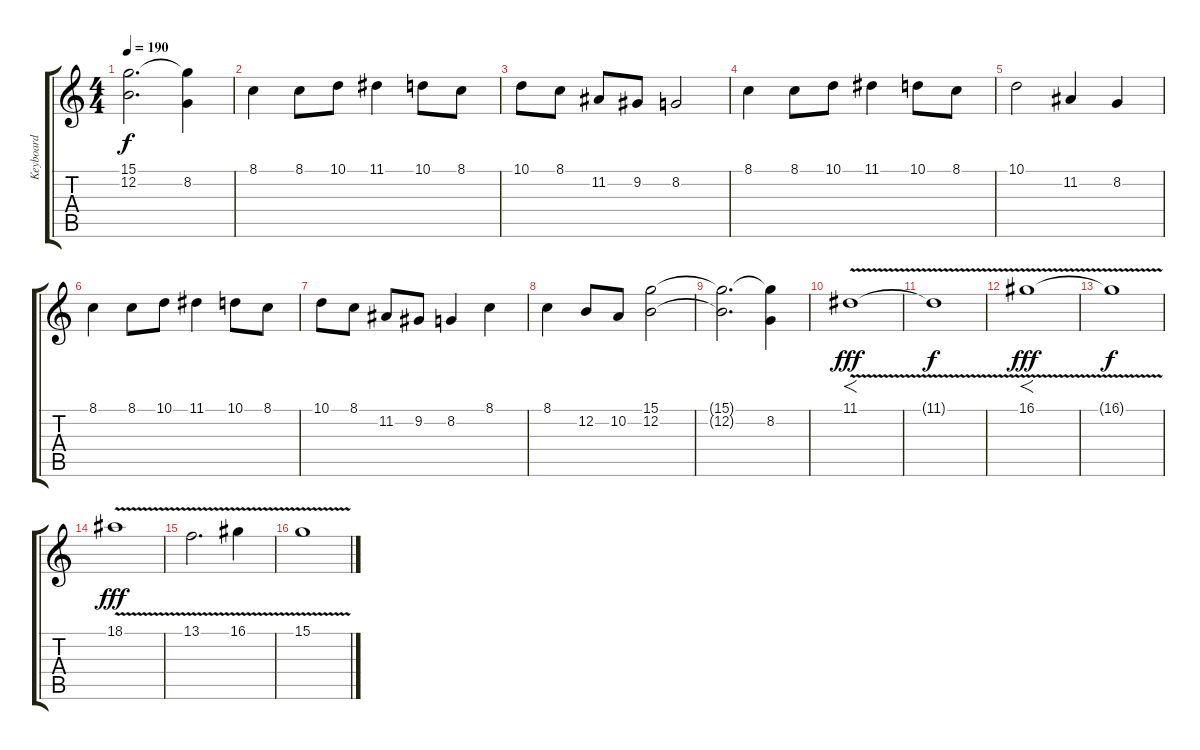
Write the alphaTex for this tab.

\track ("Keyboard" "Keyboard") {instrument stringensemble1}
\staff {score tabs}
\tuning (E4 B3 G3 D3 A2 E2) {hide}
\ts (4 4)
\tempo 190
\clef g2
\ks c
(15.1{t} 12.2{t}).2{d dy f} (15.1{t} 8.2).4 |
8.1.4 8.1.8 10.1.8 11.1.4 10.1.8 8.1.8 |
10.1.8 8.1.8 11.2.8 9.2.8 8.2.2 |
8.1.4 8.1.8 10.1.8 11.1.4 10.1.8 8.1.8 |
10.1.2 11.2.4 8.2.4 |
8.1.4 8.1.8 10.1.8 11.1.4 10.1.8 8.1.8 |
10.1.8 8.1.8 11.2.8 9.2.8 8.2.4 8.1.4 |
8.1.4 12.2.8 10.2.8 (15.1 12.2).2 |
(15.1{t} 12.2{t}).2{d} (15.1{t} 8.2).4 |
11.1{v}.1{f dy fff} |
11.1{t}.1{dy f} |
16.1{v}.1{f dy fff} |
16.1{t}.1{dy f} |
18.1{v}.1{dy fff} |
13.1{v}.2{d} 16.1{v}.4 |
15.1{v}.1
